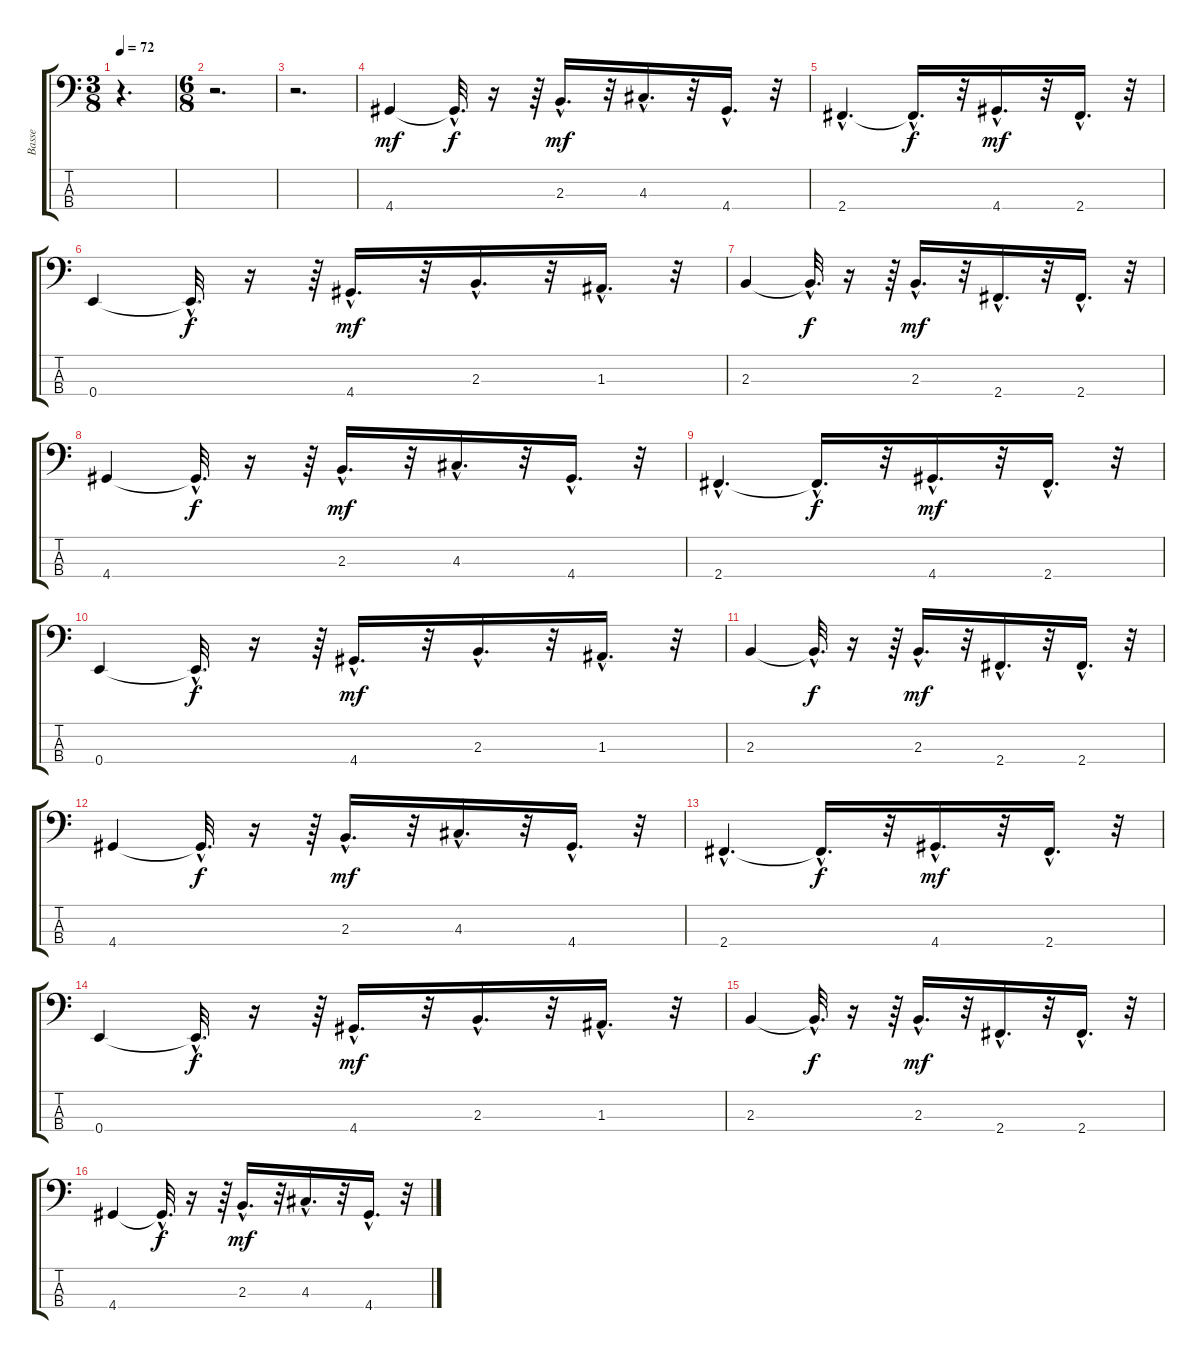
\track ("Basse" "Basse") {instrument acousticbass}
\staff {score tabs}
\tuning (G2 D2 A1 E1) {hide}
\ts (3 8)
\tempo 72
\clef f4
\ks c
r.4{d dy mf instrument acousticbass} |
\ts (6 8)
r.2{d} |
r.2{d} |
4.4.4 4.4{hac t}.32{d dy f} r.16 r.64 2.3{hac}.16{d dy mf} r.32 4.3{hac}.16{d} r.32 4.4{hac}.16{d} r.32 |
2.4{hac}.4{d} 2.4{hac t}.16{d dy f} r.32 4.4{hac}.16{d dy mf} r.32 2.4{hac}.16{d} r.32 |
0.4.4 0.4{hac t}.32{d dy f} r.16 r.64 4.4{hac}.16{d dy mf} r.32 2.3{hac}.16{d} r.32 1.3{hac}.16{d} r.32 |
2.3.4 2.3{hac t}.32{d dy f} r.16 r.64 2.3{hac}.16{d dy mf} r.32 2.4{hac}.16{d} r.32 2.4{hac}.16{d} r.32 |
4.4.4 4.4{hac t}.32{d dy f} r.16 r.64 2.3{hac}.16{d dy mf} r.32 4.3{hac}.16{d} r.32 4.4{hac}.16{d} r.32 |
2.4{hac}.4{d} 2.4{hac t}.16{d dy f} r.32 4.4{hac}.16{d dy mf} r.32 2.4{hac}.16{d} r.32 |
0.4.4 0.4{hac t}.32{d dy f} r.16 r.64 4.4{hac}.16{d dy mf} r.32 2.3{hac}.16{d} r.32 1.3{hac}.16{d} r.32 |
2.3.4 2.3{hac t}.32{d dy f} r.16 r.64 2.3{hac}.16{d dy mf} r.32 2.4{hac}.16{d} r.32 2.4{hac}.16{d} r.32 |
4.4.4 4.4{hac t}.32{d dy f} r.16 r.64 2.3{hac}.16{d dy mf} r.32 4.3{hac}.16{d} r.32 4.4{hac}.16{d} r.32 |
2.4{hac}.4{d} 2.4{hac t}.16{d dy f} r.32 4.4{hac}.16{d dy mf} r.32 2.4{hac}.16{d} r.32 |
0.4.4 0.4{hac t}.32{d dy f} r.16 r.64 4.4{hac}.16{d dy mf} r.32 2.3{hac}.16{d} r.32 1.3{hac}.16{d} r.32 |
2.3.4 2.3{hac t}.32{d dy f} r.16 r.64 2.3{hac}.16{d dy mf} r.32 2.4{hac}.16{d} r.32 2.4{hac}.16{d} r.32 |
4.4.4 4.4{hac t}.32{d dy f} r.16 r.64 2.3{hac}.16{d dy mf} r.32 4.3{hac}.16{d} r.32 4.4{hac}.16{d} r.32
